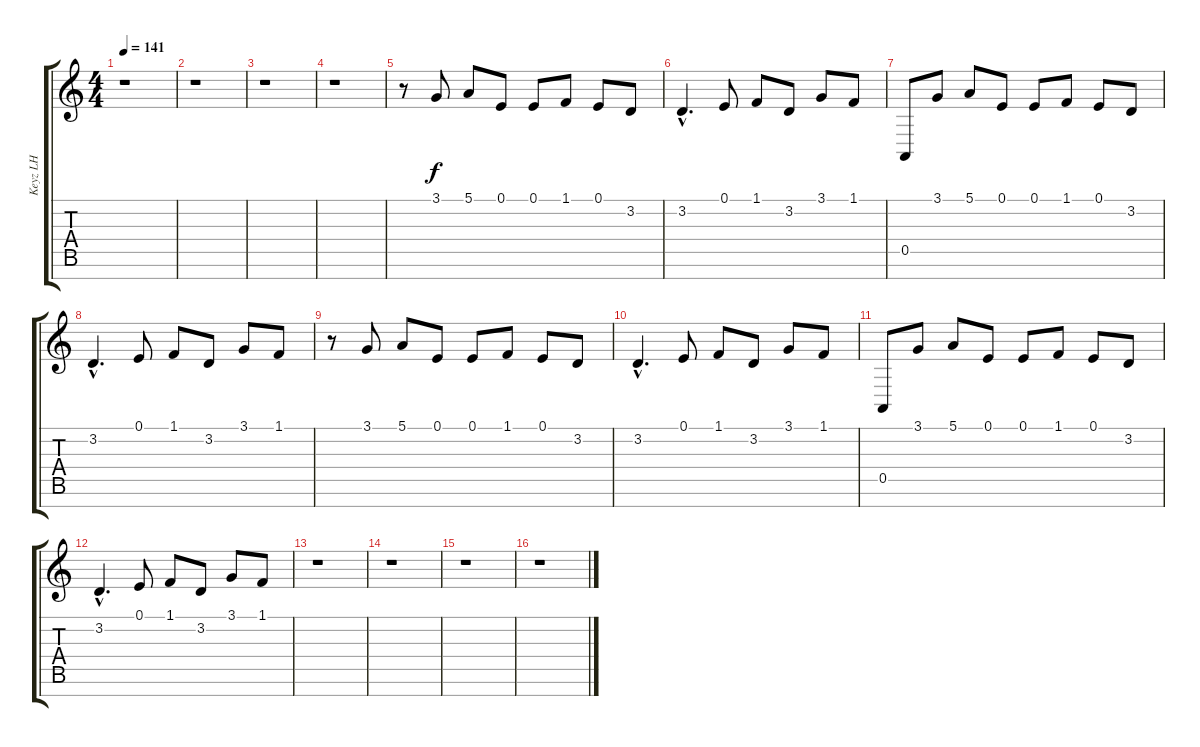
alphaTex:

\track ("Keyz LH" "Keyz LH") {instrument stringensemble1}
\staff {score tabs}
\tuning (E4 B3 G3 D3 A2 E2 B1) {hide}
\ts (4 4)
\tempo 141
\clef g2
\ks c
r.1{dy f instrument stringensemble1} |
r.1 |
r.1 |
r.1 |
r.8 3.1.8 5.1.8 0.1.8 0.1.8 1.1.8 0.1.8 3.2.8 |
3.2{hac}.4{d} 0.1.8 1.1.8 3.2.8 3.1.8 1.1.8 |
0.5.8 3.1.8 5.1.8 0.1.8 0.1.8 1.1.8 0.1.8 3.2.8 |
3.2{hac}.4{d} 0.1.8 1.1.8 3.2.8 3.1.8 1.1.8 |
r.8 3.1.8 5.1.8 0.1.8 0.1.8 1.1.8 0.1.8 3.2.8 |
3.2{hac}.4{d} 0.1.8 1.1.8 3.2.8 3.1.8 1.1.8 |
0.5.8 3.1.8 5.1.8 0.1.8 0.1.8 1.1.8 0.1.8 3.2.8 |
3.2{hac}.4{d} 0.1.8 1.1.8 3.2.8 3.1.8 1.1.8 |
r.1 |
r.1 |
r.1 |
r.1
